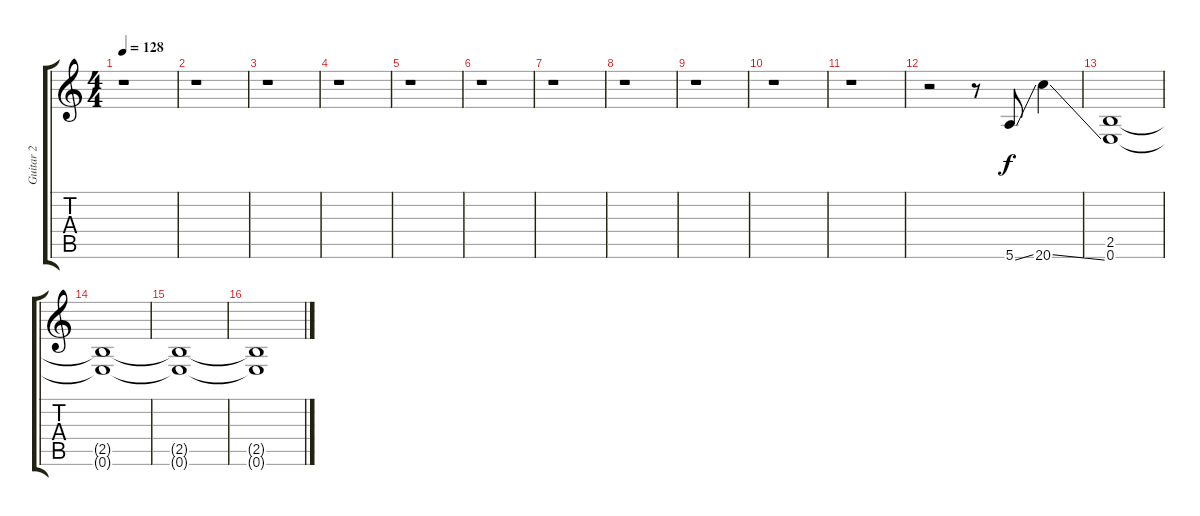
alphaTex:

\track ("Guitar 2" "Guitar 2") {instrument distortionguitar}
\staff {score tabs}
\tuning (E4 B3 G3 D3 A2 E2) {hide}
\ts (4 4)
\tempo 128
\clef g2
\ks c
r.1{dy f instrument distortionguitar} |
r.1 |
r.1 |
r.1 |
r.1 |
r.1 |
r.1 |
r.1 |
r.1 |
r.1 |
r.1 |
r.2 r.8 5.6{ss}.8 20.6{ss}.4 |
(2.5 0.6).1 |
(2.5{t} 0.6{t}).1 |
(2.5{t} 0.6{t}).1 |
(2.5{t} 0.6{t}).1
